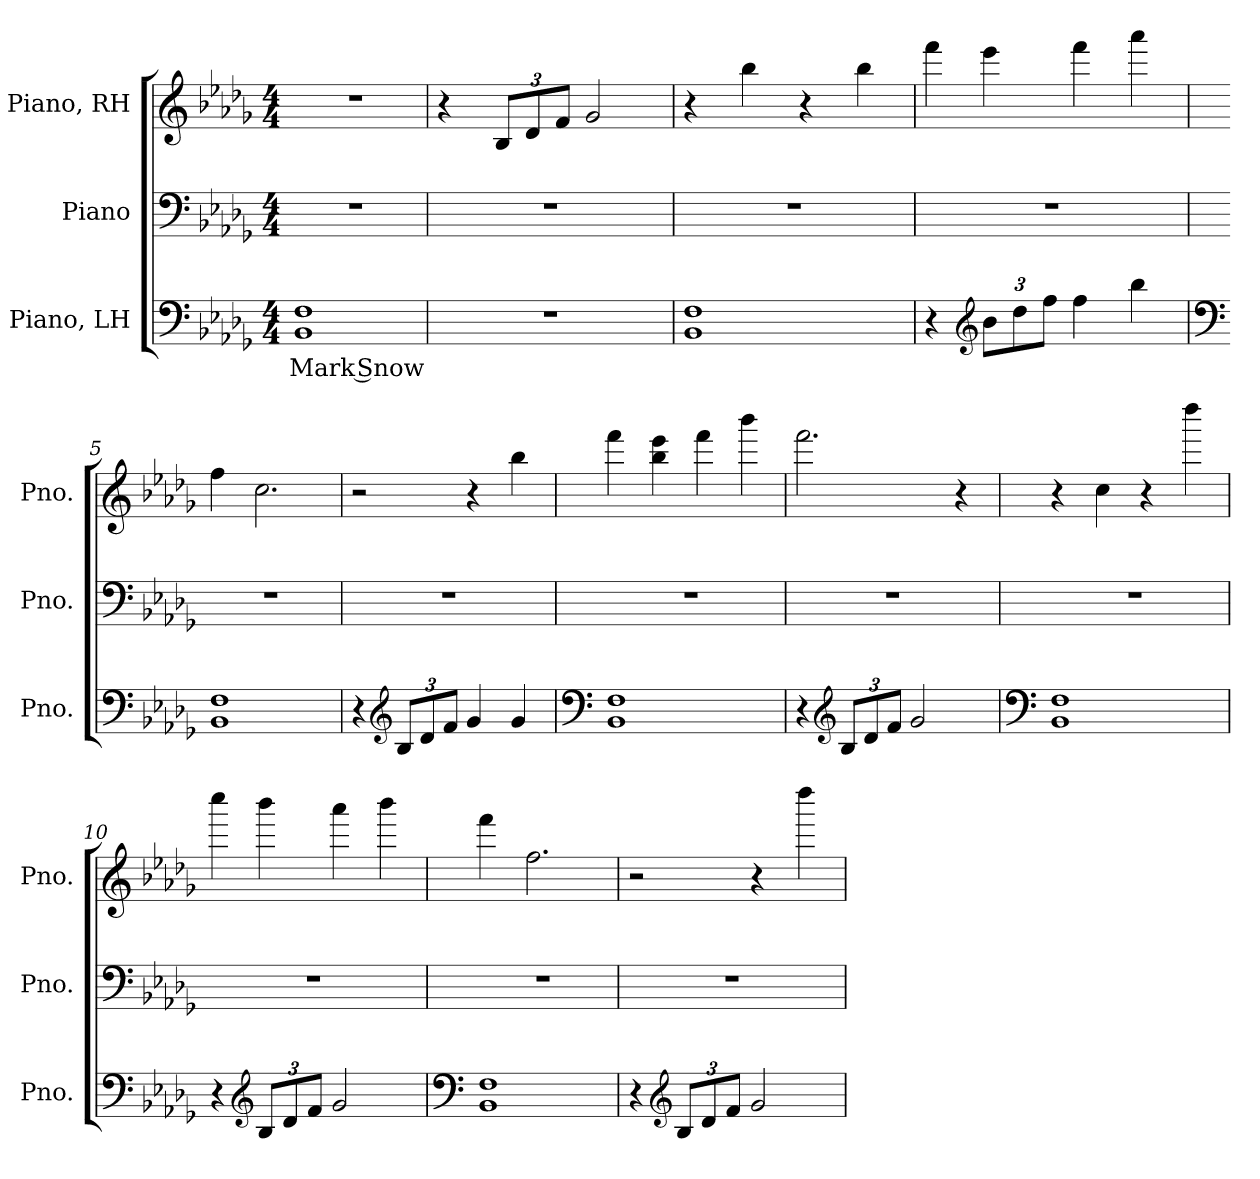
**kern	**text	**kern	**kern
*part3	*part3	*part2	*part1
*staff3	*staff3	*staff2	*staff1
*I"Piano, LH	*	*I"Piano	*I"Piano, RH
*I'Pno.	*	*I'Pno.	*I'Pno.
*clefF4	*	*clefF4	*clefG2
*k[b-e-a-d-g-]	*	*k[b-e-a-d-g-]	*k[b-e-a-d-g-]
*M4/4	*	*M4/4	*M4/4
*MM118	*	*MM118	*MM118
=1	=1	=1	=1
!	!LO:LY:b	!	!
1BB- 1F	Mark Snow	1r	1r
=2	=2	=2	=2
1r	.	1r	4r
*	*	*	*Xbrackettup
.	.	.	12B-/L
.	.	.	12d-/
.	.	.	12f/J
.	.	.	2g-/
=3	=3	=3	=3
1BB- 1F	.	1r	4r
.	.	.	4bb-\
.	.	.	4r
.	.	.	4bb-\
=4	=4	=4	=4
4r	.	1r	4fff\
*clefG2	*	*	*
*Xbrackettup	*	*	*
12b-\L	.	.	4eee-\
12dd-\	.	.	.
12ff\J	.	.	.
4ff\	.	.	4fff\
4bb-\	.	.	4aaa-\
=5	=5	=5	=5
*clefF4	*	*	*
1BB- 1F	.	1r	4ff\
.	.	.	2.cc\
!!LO:LB:g=z
=6	=6	=6	=6
4r	.	1r	2r
*clefG2	*	*	*
12B-/L	.	.	.
12d-/	.	.	.
12f/J	.	.	.
4g-/	.	.	4r
4g-/	.	.	4bb-\
=7	=7	=7	=7
*clefF4	*	*	*
1BB- 1F	.	1r	4fff\
.	.	.	4bb-\ 4eee-\
.	.	.	4fff\
.	.	.	4bbb-\
=8	=8	=8	=8
4r	.	1r	2.fff\
*clefG2	*	*	*
12B-/L	.	.	.
12d-/	.	.	.
12f/J	.	.	.
2g-/	.	.	.
.	.	.	4r
=9	=9	=9	=9
*clefF4	*	*	*
1BB- 1F	.	1r	4r
.	.	.	4cc\
.	.	.	4r
.	.	.	4dddd-\
=10	=10	=10	=10
4r	.	1r	4cccc\
*clefG2	*	*	*
12B-/L	.	.	4bbb-\
12d-/	.	.	.
12f/J	.	.	.
2g-/	.	.	4aaa-\
.	.	.	4bbb-\
!!LO:LB:g=z
=11	=11	=11	=11
*clefF4	*	*	*
1BB- 1F	.	1r	4fff\
.	.	.	2.ff\
=12	=12	=12	=12
4r	.	1r	2r
*clefG2	*	*	*
12B-/L	.	.	.
12d-/	.	.	.
12f/J	.	.	.
2g-/	.	.	4r
.	.	.	4dddd-\
=	=	=	=
*-	*-	*-	*-
